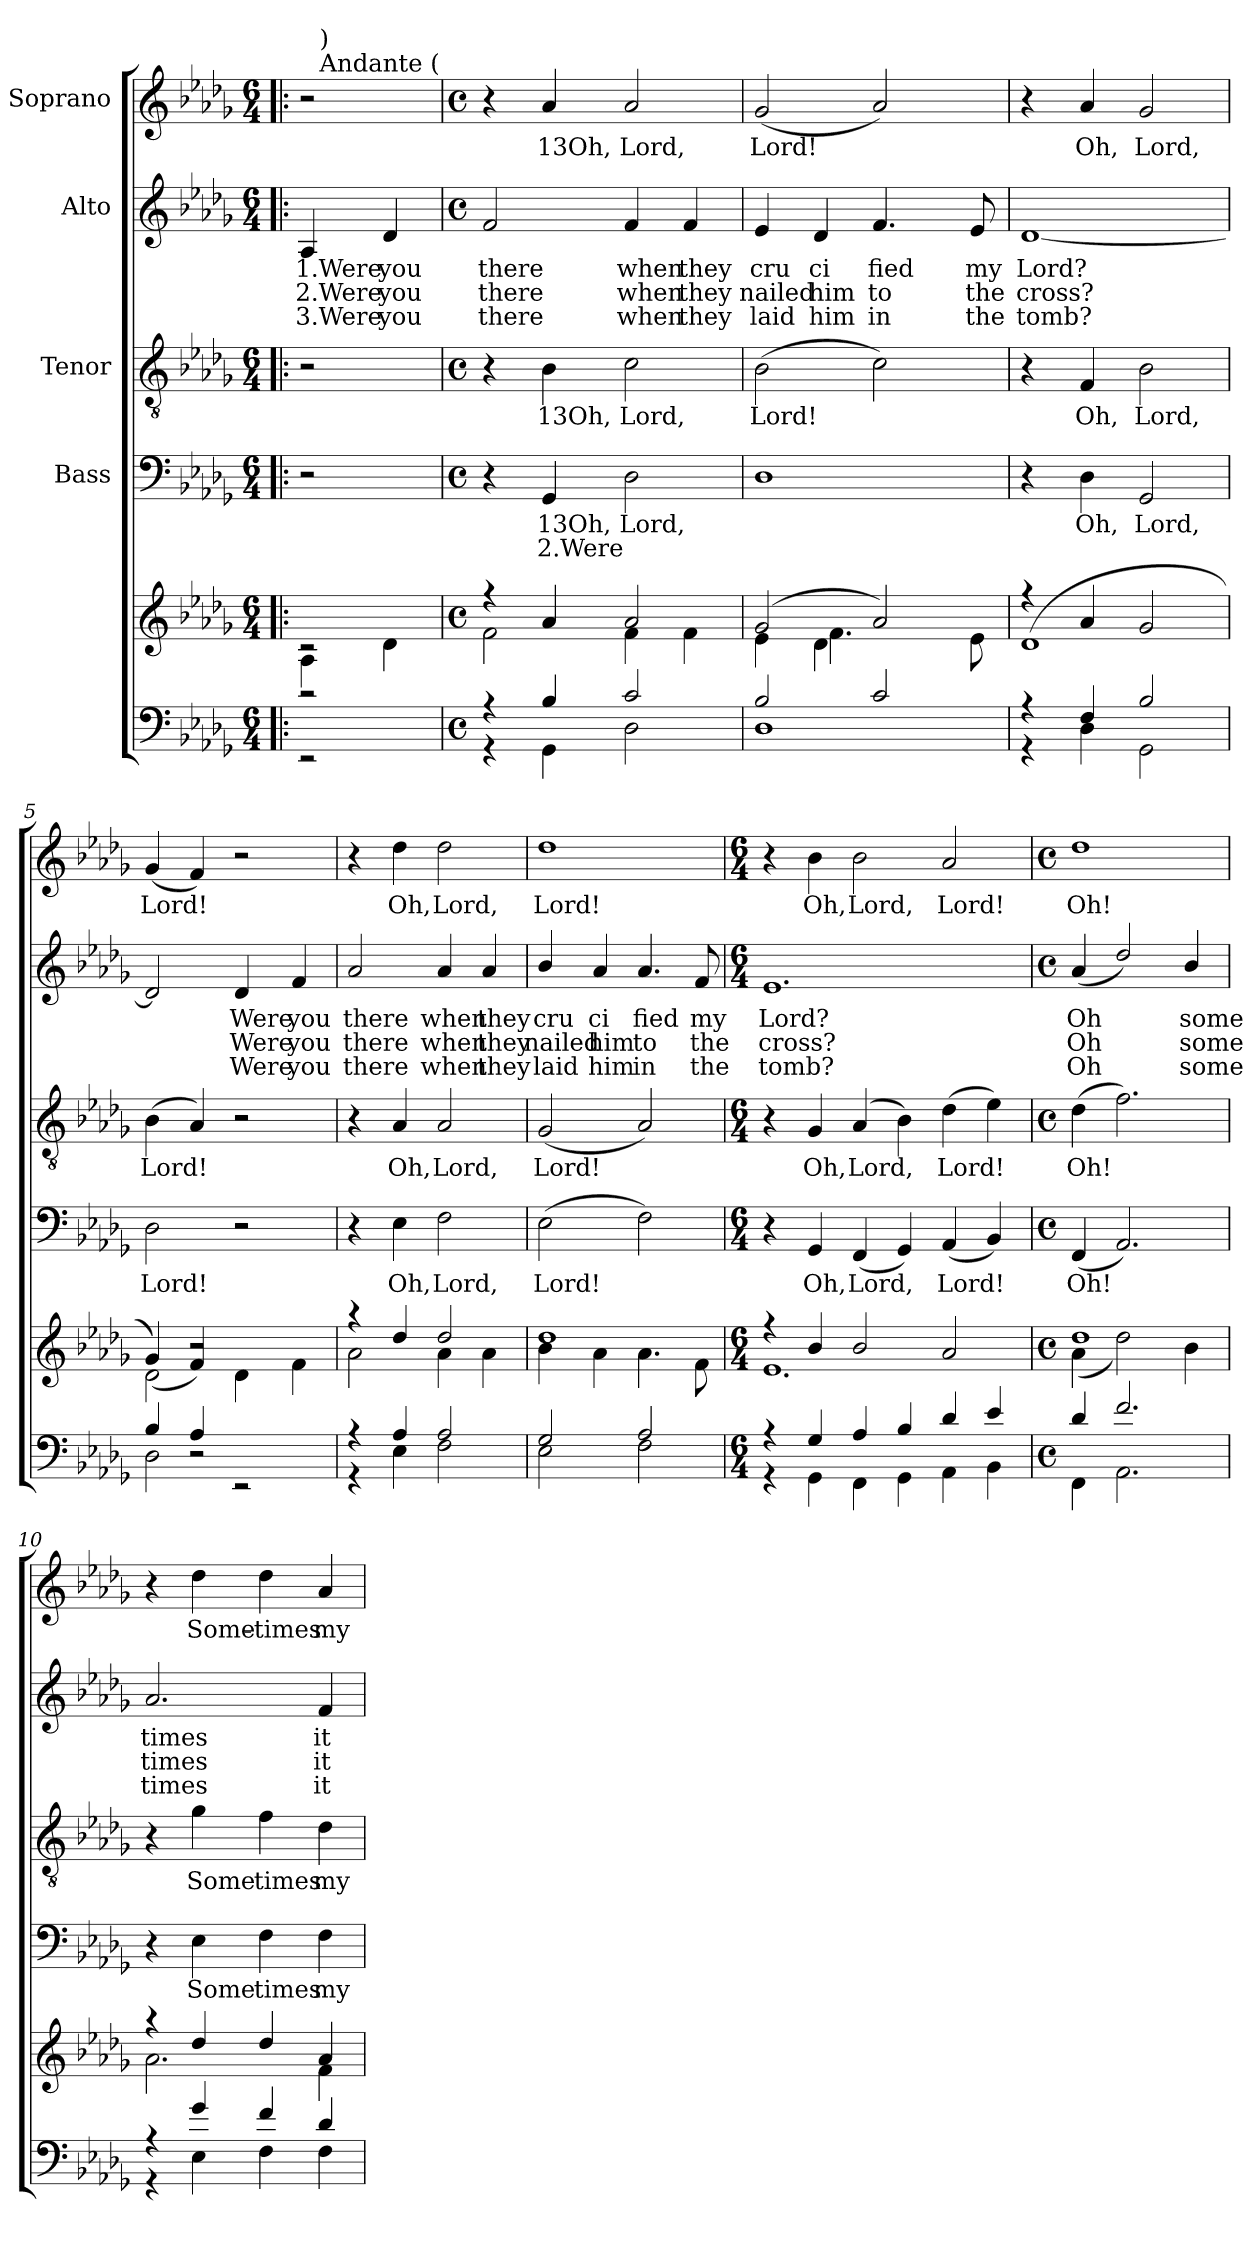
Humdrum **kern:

**kern	**kern	**kern	**text	**text	**kern	**text	**kern	**text	**text	**text	**kern	**text
*part5	*part5	*part4	*part4	*part4	*part3	*part3	*part2	*part2	*part2	*part2	*part1	*part1
*staff6	*staff5	*staff4	*staff4	*staff4	*staff3	*staff3	*staff2	*staff2	*staff2	*staff2	*staff1	*staff1
*	*	*I"Bass	*	*	*I"Tenor	*	*I"Alto	*	*	*	*I"Soprano	*
*clefF4	*clefG2	*clefF4	*	*	*clefGv2	*	*clefG2	*	*	*	*clefG2	*
*k[b-e-a-d-g-]	*k[b-e-a-d-g-]	*k[b-e-a-d-g-]	*	*	*k[b-e-a-d-g-]	*	*k[b-e-a-d-g-]	*	*	*	*k[b-e-a-d-g-]	*
*D-:	*D-:	*D-:	*	*	*D-:	*	*D-:	*	*	*	*D-:	*
*M6/4	*M6/4	*M6/4	*	*	*M6/4	*	*M6/4	*	*	*	*M6/4	*
=1!|:	=1!|:	=1!|:	=1!|:	=1!|:	=1!|:	=1!|:	=1!|:	=1!|:	=1!|:	=1!|:	=1!|:	=1!|:
*^	*^	*	*	*	*	*	*	*	*	*	*	*
!	!	!	!	!	!	!	!	!	!	!LO:LY:b:rj	!LO:LY:b:rj	!LO:LY:b:rj	!	!
*	*	*	*	*	*	*	*	*	*	*	*	*	*^	*
2rc	2rEE	4A-\	2rc	2r	.	.	2r	.	4A-/	1.Were	2.Were	3.Were	2r	32ryy	.
*	*	*	*	*	*	*	*	*	*	*	*	*	*MM94	*	*
!	!	!	!	!	!	!	!	!	!	!	!	!	!	!LO:TX:a:t=Andante (	!
!	!	!	!	!	!	!	!	!	!	!	!	!	!	!LO:TX:a:t=)	!
.	.	.	.	.	.	.	.	.	.	.	.	.	.	4...ryy	.
!	!	!	!	!	!	!	!	!	!	!LO:LY:b	!LO:LY:b	!LO:LY:b	!	!	!
.	.	4d-\	.	.	.	.	.	.	4d-/	you	you	you	.	.	.
*	*	*	*	*	*	*	*	*	*	*	*	*	*v	*v	*
=2	=2	=2	=2	=2	=2	=2	=2	=2	=2	=2	=2	=2	=2	=2
*M4/4	*	*M4/4	*	*M4/4	*	*	*M4/4	*	*M4/4	*	*	*	*M4/4	*
*met(c)	*	*met(c)	*	*met(c)	*	*	*met(c)	*	*met(c)	*	*	*	*met(c)	*
*	*	*	*	*	*	*	*	*	*	*	*	*	*^	*
!	!	!	!	!	!	!	!	!	!	!LO:LY:b	!LO:LY:b	!LO:LY:b	!	!	!
*	*	*	*	*	*	*	*	*	*	*	*	*	*v	*v	*
4rGG	4rA	4rff	2f\	4r	.	.	4r	.	2f/	there	there	there	4r	.
!	!	!	!	!	!LO:LY:b:rj	!LO:LY:b:rj	!	!LO:LY:b:rj	!	!	!	!	!	!LO:LY:b:rj
4GG-\	4B-/	4a-/	.	4GG-/	1­3Oh,	2.Were	4B-\	1­3Oh,	.	.	.	.	4a-/	1­3Oh,
!	!	!	!	!	!LO:LY:b	!	!	!LO:LY:b	!	!LO:LY:b	!LO:LY:b	!LO:LY:b	!	!LO:LY:b
2c/	2D-\	2a-/	4f\	2D-\	Lord,	.	2c\	Lord,	4f/	when	when	when	2a-/	Lord,
!	!	!	!	!	!	!	!	!	!	!LO:LY:b	!LO:LY:b	!LO:LY:b	!	!
.	.	.	4f\	.	.	.	.	.	4f/	they	they	they	.	.
=3	=3	=3	=3	=3	=3	=3	=3	=3	=3	=3	=3	=3	=3	=3
*	*	*	*^	*	*	*	*	*	*	*	*	*	*	*
!	!	!	!	!	!	!	!	!	!LO:LY:b	!	!LO:LY:b	!LO:LY:b	!LO:LY:b	!	!LO:LY:b
1D-	2B-/	(2g-/	4e-\	4ryy	1D-	.	.	(>2B-\	Lord!	4e-/	cru	nailed	laid	(<2g-/	Lord!
!	!	!	!	!	!	!	!	!	!	!	!LO:LY:b	!LO:LY:b	!LO:LY:b	!	!
.	.	.	4d-\	4.f\	.	.	.	.	.	4d-/	ci	him	him	.	.
!	!	!	!	!	!	!	!	!	!	!	!LO:LY:b	!LO:LY:b	!LO:LY:b	!	!
.	2c/	2ryy	2a-/)	.	.	.	.	2c\)	.	4.f/	fied	to	in	2a-/)	.
.	.	.	.	4ryy	.	.	.	.	.	.	.	.	.	.	.
!	!	!	!	!	!	!	!	!	!	!	!LO:LY:b	!LO:LY:b	!LO:LY:b	!	!
.	.	.	.	8e-\	.	.	.	.	.	8e-/	my	the	the	.	.
=4	=4	=4	=4	=4	=4	=4	=4	=4	=4	=4	=4	=4	=4	=4	=4
!	!	!	!	!	!	!	!	!	!	!	!LO:LY:b	!LO:LY:b	!LO:LY:b	!	!
*	*	*	*v	*v	*	*	*	*	*	*	*	*	*	*	*
4rGG	4rA	4rff	(<1d-	4r	.	.	4r	.	[<1d-	Lord?	cross?	tomb?	4r	.
!	!	!	!	!	!LO:LY:b	!	!	!LO:LY:b	!	!	!	!	!	!LO:LY:b
4D-\	4F/	4a-/	.	4D-\	Oh,	.	4F/	Oh,	.	.	.	.	4a-/	Oh,
!	!	!	!	!	!LO:LY:b	!	!	!LO:LY:b	!	!	!	!	!	!LO:LY:b
2B-/	2GG-\	2g-/	.	2GG-/	Lord,	.	2B-\	Lord,	.	.	.	.	2g-/	Lord,
=5	=5	=5	=5	=5	=5	=5	=5	=5	=5	=5	=5	=5	=5	=5
*	*^	*	*^	*	*	*	*	*	*	*	*	*	*	*
!	!	!	!	!	!	!	!LO:LY:b	!	!	!LO:LY:b	!	!	!	!	!	!LO:LY:b
2D-\	4B-/	4ryy	2d-\	(4g-/)	4ryy	2D-\	Lord!	.	(>4B-\	Lord!	2d-/]	.	.	.	(<4g-/	Lord!
.	4A-/	2r	.	4f/)	2r	.	.	.	4A-/)	.	.	.	.	.	4f/)	.
!	!	!	!	!	!	!	!	!	!	!	!	!LO:LY:b	!LO:LY:b	!LO:LY:b	!	!
2ryy	2rEE	.	2ryy	4d-\	.	2r	.	.	2r	.	4d-/	Were	Were	Were	2r	.
!	!	!	!	!	!	!	!	!	!	!	!	!LO:LY:b	!LO:LY:b	!LO:LY:b	!	!
.	.	4ryy	.	4ryy	4f\	.	.	.	.	.	4f/	you	you	you	.	.
!!LO:LB:g=z
=6	=6	=6	=6	=6	=6	=6	=6	=6	=6	=6	=6	=6	=6	=6	=6	=6
!	!	!	!	!	!	!	!	!	!	!	!	!LO:LY:b	!LO:LY:b	!LO:LY:b	!	!
*	*v	*v	*	*	*	*	*	*	*	*	*	*	*	*	*	*
*	*	*	*v	*v	*	*	*	*	*	*	*	*	*	*	*
4rGG	4rA	4raa	2a-\	4r	.	.	4r	.	2a-/	there	there	there	4r	.
!	!	!	!	!	!LO:LY:b	!	!	!LO:LY:b	!	!	!	!	!	!LO:LY:b
4A-/	4E-\	4dd-/	.	4E-\	Oh,	.	4A-/	Oh,	.	.	.	.	4dd-\	Oh,
!	!	!	!	!	!LO:LY:b	!	!	!LO:LY:b	!	!LO:LY:b	!LO:LY:b	!LO:LY:b	!	!LO:LY:b
2A-/	2F\	2dd-/	4a-\	2F\	Lord,	.	2A-/	Lord,	4a-/	when	when	when	2dd-\	Lord,
!	!	!	!	!	!	!	!	!	!	!LO:LY:b	!LO:LY:b	!LO:LY:b	!	!
.	.	.	4a-\	.	.	.	.	.	4a-/	they	they	they	.	.
=7	=7	=7	=7	=7	=7	=7	=7	=7	=7	=7	=7	=7	=7	=7
!	!	!	!	!	!LO:LY:b	!	!	!LO:LY:b	!	!LO:LY:b	!LO:LY:b	!LO:LY:b	!	!LO:LY:b
2G-/	2E-\	1dd-	4b-\	(>2E-\	Lord!	.	(<2G-/	Lord!	4b-/	cru	nailed	laid	1dd-	Lord!
!	!	!	!	!	!	!	!	!	!	!LO:LY:b	!LO:LY:b	!LO:LY:b	!	!
.	.	.	4a-\	.	.	.	.	.	4a-/	ci	him	him	.	.
!	!	!	!	!	!	!	!	!	!	!LO:LY:b	!LO:LY:b	!LO:LY:b	!	!
2A-/	2F\	.	4.a-\	2F\)	.	.	2A-/)	.	4.a-/	fied	to	in	.	.
!	!	!	!	!	!	!	!	!	!	!LO:LY:b	!LO:LY:b	!LO:LY:b	!	!
.	.	.	8f\	.	.	.	.	.	8f/	my	the	the	.	.
=8	=8	=8	=8	=8	=8	=8	=8	=8	=8	=8	=8	=8	=8	=8
*M6/4	*	*M6/4	*	*M6/4	*	*	*M6/4	*	*M6/4	*	*	*	*M6/4	*
!	!	!	!	!	!	!	!	!	!	!LO:LY:b	!LO:LY:b	!LO:LY:b	!	!
4rA	4rGG	4rff	1.e-	4r	.	.	4r	.	1.e-	Lord?	cross?	tomb?	4r	.
!	!	!	!	!	!LO:LY:b	!	!	!LO:LY:b	!	!	!	!	!	!LO:LY:b
4GG-\	4G-/	4b-/	.	4GG-/	Oh,	.	4G-/	Oh,	.	.	.	.	4b-\	Oh,
!	!	!	!	!	!LO:LY:b	!	!	!LO:LY:b	!	!	!	!	!	!LO:LY:b
4A-/	4FF\	2b-/	.	(<4FF/	Lord,	.	(4A-/	Lord,	.	.	.	.	2b-\	Lord,
4GG-\	4B-/	.	.	4GG-/)	.	.	4B-\)	.	.	.	.	.	.	.
!	!	!	!	!	!LO:LY:b	!	!	!LO:LY:b	!	!	!	!	!	!LO:LY:b
4AA-\	4d-/	2a-/	.	(<4AA-/	Lord!	.	(>4d-\	Lord!	.	.	.	.	2a-/	Lord!
4e-/	4BB-\	.	.	4BB-/)	.	.	4e-\)	.	.	.	.	.	.	.
=9	=9	=9	=9	=9	=9	=9	=9	=9	=9	=9	=9	=9	=9	=9
*M4/4	*	*M4/4	*	*M4/4	*	*	*M4/4	*	*M4/4	*	*	*	*M4/4	*
*met(c)	*	*met(c)	*	*met(c)	*	*	*met(c)	*	*met(c)	*	*	*	*met(c)	*
!	!	!	!	!	!LO:LY:b	!	!	!LO:LY:b	!	!LO:LY:b	!LO:LY:b	!LO:LY:b	!	!LO:LY:b
4d-/	4FF\	1dd-	(<4a-\	(<4FF/	Oh!	.	(>4d-\	Oh!	(4a-/	Oh	Oh	Oh	1dd-	Oh!
2.f/	2.AA-\	.	2dd-\)	2.AA-/)	.	.	2.f\)	.	2dd-/)	.	.	.	.	.
!	!	!	!	!	!	!	!	!	!	!LO:LY:b	!LO:LY:b	!LO:LY:b	!	!
.	.	.	4b-\	.	.	.	.	.	4b-/	some	some	some	.	.
!!LO:PB:g=z
=10	=10	=10	=10	=10	=10	=10	=10	=10	=10	=10	=10	=10	=10	=10
!	!	!	!	!	!	!	!	!	!	!LO:LY:b	!LO:LY:b	!LO:LY:b	!	!
4rGG	4rA	4raa	2.a-\	4r	.	.	4r	.	2.a-/	times	times	times	4r	.
!	!	!	!	!	!LO:LY:b	!	!	!LO:LY:b	!	!	!	!	!	!LO:LY:b
4g-/	4E-\	4dd-/	.	4E-\	Some	.	4g-\	Some	.	.	.	.	4dd-\	Some-
!	!	!	!	!	!LO:LY:b	!	!	!LO:LY:b	!	!	!	!	!	!LO:LY:b
4f/	4F\	4dd-/	.	4F\	times	.	4f\	times	.	.	.	.	4dd-\	-times
!	!	!	!	!	!LO:LY:b	!	!	!LO:LY:b	!	!LO:LY:b	!LO:LY:b	!LO:LY:b	!	!LO:LY:b
4d-/	4F\	4a-/	4f\	4F\	my	.	4d-\	my	4f/	it	it	it	4a-/	my
*v	*v	*	*	*	*	*	*	*	*	*	*	*	*	*
*	*v	*v	*	*	*	*	*	*	*	*	*	*	*
=	=	=	=	=	=	=	=	=	=	=	=	=
*-	*-	*-	*-	*-	*-	*-	*-	*-	*-	*-	*-	*-
